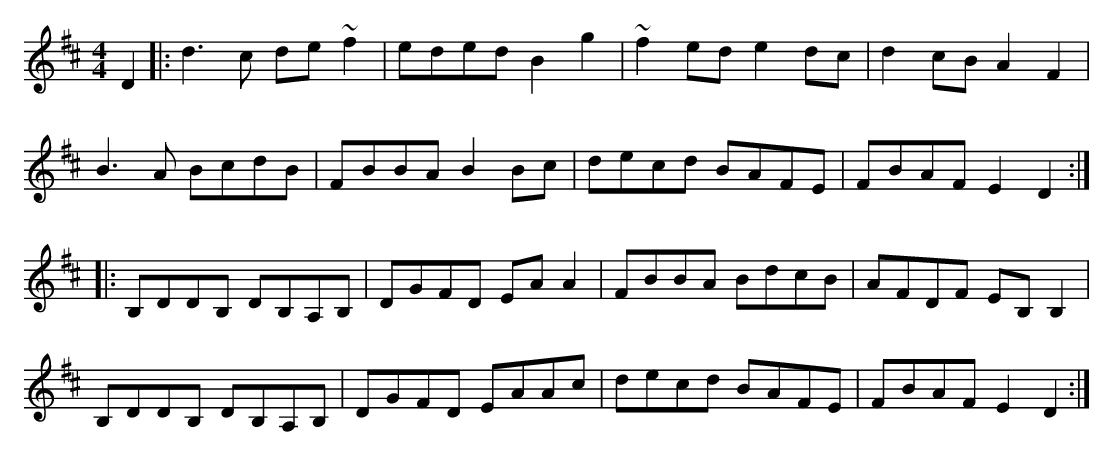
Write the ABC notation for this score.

X:1
M:4/4
K:D
D2|:d3 c de ~f2|eded B2 g2|~f2 ed e2 dc|d2 cB A2 F2|
B3 A BcdB|FBBA B2 Bc|decd BAFE|FBAF E2 D2:|
|:B,DDB, DB,A,B,|DGFD EA A2|FBBA BdcB|AFDF EB, B,2|
B,DDB, DB,A,B,|DGFD EAAc|decd BAFE|FBAF E2 D2:|
